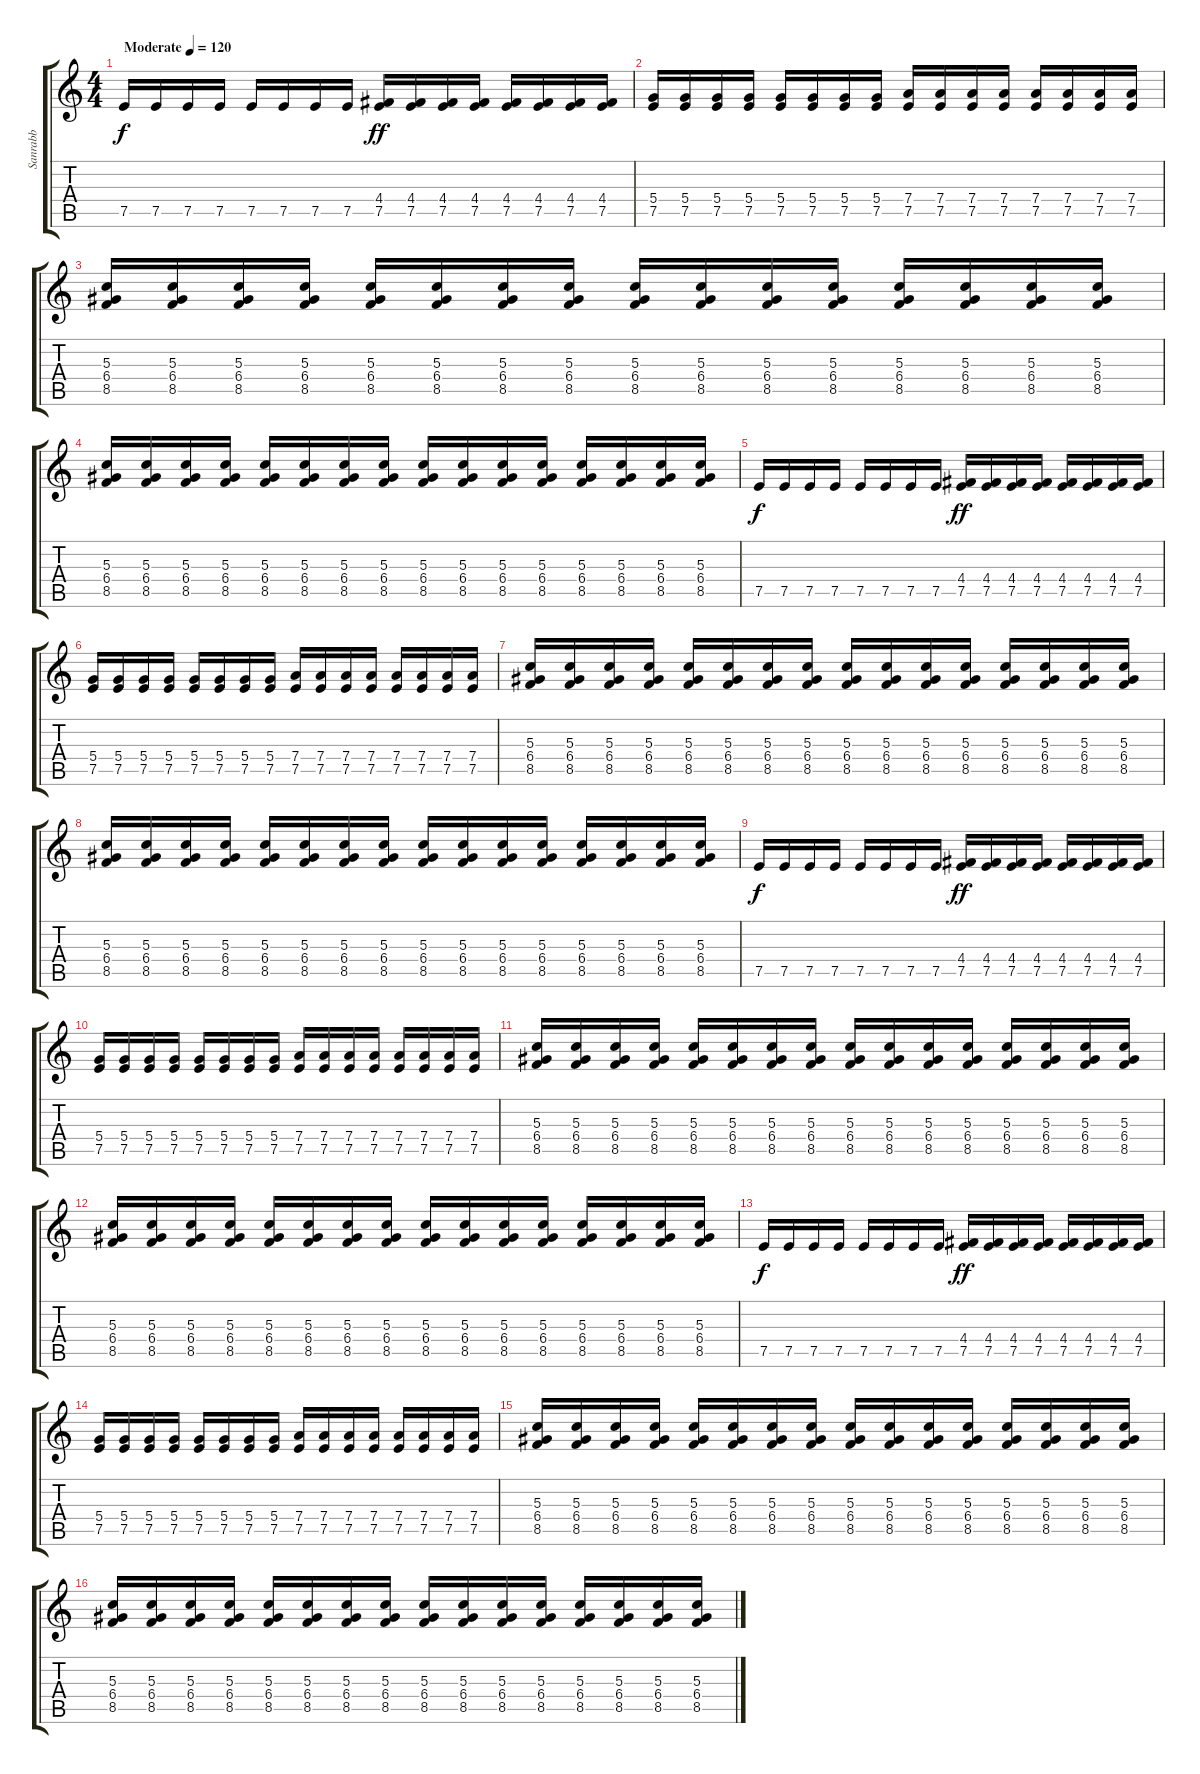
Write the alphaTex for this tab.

\track ("Sanrabb" "Sanrabb") {instrument distortionguitar}
\staff {score tabs}
\tuning (E4 B3 G3 D3 A2 E2) {hide}
\ts (4 4)
\tempo (120 "Moderate")
\tempo 155
\tempo (120 "Moderate")
\clef g2
\ks c
7.5.16{dy f instrument distortionguitar} 7.5.16 7.5.16 7.5.16 7.5.16 7.5.16 7.5.16 7.5.16 (4.4 7.5).16{dy ff} (4.4 7.5).16 (4.4 7.5).16 (4.4 7.5).16 (4.4 7.5).16 (4.4 7.5).16 (4.4 7.5).16 (4.4 7.5).16 |
(5.4 7.5).16 (5.4 7.5).16 (5.4 7.5).16 (5.4 7.5).16 (5.4 7.5).16 (5.4 7.5).16 (5.4 7.5).16 (5.4 7.5).16 (7.4 7.5).16 (7.4 7.5).16 (7.4 7.5).16 (7.4 7.5).16 (7.4 7.5).16 (7.4 7.5).16 (7.4 7.5).16 (7.4 7.5).16 |
(5.3 6.4 8.5).16 (5.3 6.4 8.5).16 (5.3 6.4 8.5).16 (5.3 6.4 8.5).16 (5.3 6.4 8.5).16 (5.3 6.4 8.5).16 (5.3 6.4 8.5).16 (5.3 6.4 8.5).16 (5.3 6.4 8.5).16 (5.3 6.4 8.5).16 (5.3 6.4 8.5).16 (5.3 6.4 8.5).16 (5.3 6.4 8.5).16 (5.3 6.4 8.5).16 (5.3 6.4 8.5).16 (5.3 6.4 8.5).16 |
(5.3 6.4 8.5).16 (5.3 6.4 8.5).16 (5.3 6.4 8.5).16 (5.3 6.4 8.5).16 (5.3 6.4 8.5).16 (5.3 6.4 8.5).16 (5.3 6.4 8.5).16 (5.3 6.4 8.5).16 (5.3 6.4 8.5).16 (5.3 6.4 8.5).16 (5.3 6.4 8.5).16 (5.3 6.4 8.5).16 (5.3 6.4 8.5).16 (5.3 6.4 8.5).16 (5.3 6.4 8.5).16 (5.3 6.4 8.5).16 |
7.5.16{dy f} 7.5.16 7.5.16 7.5.16 7.5.16 7.5.16 7.5.16 7.5.16 (4.4 7.5).16{dy ff} (4.4 7.5).16 (4.4 7.5).16 (4.4 7.5).16 (4.4 7.5).16 (4.4 7.5).16 (4.4 7.5).16 (4.4 7.5).16 |
(5.4 7.5).16 (5.4 7.5).16 (5.4 7.5).16 (5.4 7.5).16 (5.4 7.5).16 (5.4 7.5).16 (5.4 7.5).16 (5.4 7.5).16 (7.4 7.5).16 (7.4 7.5).16 (7.4 7.5).16 (7.4 7.5).16 (7.4 7.5).16 (7.4 7.5).16 (7.4 7.5).16 (7.4 7.5).16 |
(5.3 6.4 8.5).16 (5.3 6.4 8.5).16 (5.3 6.4 8.5).16 (5.3 6.4 8.5).16 (5.3 6.4 8.5).16 (5.3 6.4 8.5).16 (5.3 6.4 8.5).16 (5.3 6.4 8.5).16 (5.3 6.4 8.5).16 (5.3 6.4 8.5).16 (5.3 6.4 8.5).16 (5.3 6.4 8.5).16 (5.3 6.4 8.5).16 (5.3 6.4 8.5).16 (5.3 6.4 8.5).16 (5.3 6.4 8.5).16 |
(5.3 6.4 8.5).16 (5.3 6.4 8.5).16 (5.3 6.4 8.5).16 (5.3 6.4 8.5).16 (5.3 6.4 8.5).16 (5.3 6.4 8.5).16 (5.3 6.4 8.5).16 (5.3 6.4 8.5).16 (5.3 6.4 8.5).16 (5.3 6.4 8.5).16 (5.3 6.4 8.5).16 (5.3 6.4 8.5).16 (5.3 6.4 8.5).16 (5.3 6.4 8.5).16 (5.3 6.4 8.5).16 (5.3 6.4 8.5).16 |
7.5.16{dy f} 7.5.16 7.5.16 7.5.16 7.5.16 7.5.16 7.5.16 7.5.16 (4.4 7.5).16{dy ff} (4.4 7.5).16 (4.4 7.5).16 (4.4 7.5).16 (4.4 7.5).16 (4.4 7.5).16 (4.4 7.5).16 (4.4 7.5).16 |
(5.4 7.5).16 (5.4 7.5).16 (5.4 7.5).16 (5.4 7.5).16 (5.4 7.5).16 (5.4 7.5).16 (5.4 7.5).16 (5.4 7.5).16 (7.4 7.5).16 (7.4 7.5).16 (7.4 7.5).16 (7.4 7.5).16 (7.4 7.5).16 (7.4 7.5).16 (7.4 7.5).16 (7.4 7.5).16 |
(5.3 6.4 8.5).16 (5.3 6.4 8.5).16 (5.3 6.4 8.5).16 (5.3 6.4 8.5).16 (5.3 6.4 8.5).16 (5.3 6.4 8.5).16 (5.3 6.4 8.5).16 (5.3 6.4 8.5).16 (5.3 6.4 8.5).16 (5.3 6.4 8.5).16 (5.3 6.4 8.5).16 (5.3 6.4 8.5).16 (5.3 6.4 8.5).16 (5.3 6.4 8.5).16 (5.3 6.4 8.5).16 (5.3 6.4 8.5).16 |
(5.3 6.4 8.5).16 (5.3 6.4 8.5).16 (5.3 6.4 8.5).16 (5.3 6.4 8.5).16 (5.3 6.4 8.5).16 (5.3 6.4 8.5).16 (5.3 6.4 8.5).16 (5.3 6.4 8.5).16 (5.3 6.4 8.5).16 (5.3 6.4 8.5).16 (5.3 6.4 8.5).16 (5.3 6.4 8.5).16 (5.3 6.4 8.5).16 (5.3 6.4 8.5).16 (5.3 6.4 8.5).16 (5.3 6.4 8.5).16 |
7.5.16{dy f} 7.5.16 7.5.16 7.5.16 7.5.16 7.5.16 7.5.16 7.5.16 (4.4 7.5).16{dy ff} (4.4 7.5).16 (4.4 7.5).16 (4.4 7.5).16 (4.4 7.5).16 (4.4 7.5).16 (4.4 7.5).16 (4.4 7.5).16 |
(5.4 7.5).16 (5.4 7.5).16 (5.4 7.5).16 (5.4 7.5).16 (5.4 7.5).16 (5.4 7.5).16 (5.4 7.5).16 (5.4 7.5).16 (7.4 7.5).16 (7.4 7.5).16 (7.4 7.5).16 (7.4 7.5).16 (7.4 7.5).16 (7.4 7.5).16 (7.4 7.5).16 (7.4 7.5).16 |
(5.3 6.4 8.5).16 (5.3 6.4 8.5).16 (5.3 6.4 8.5).16 (5.3 6.4 8.5).16 (5.3 6.4 8.5).16 (5.3 6.4 8.5).16 (5.3 6.4 8.5).16 (5.3 6.4 8.5).16 (5.3 6.4 8.5).16 (5.3 6.4 8.5).16 (5.3 6.4 8.5).16 (5.3 6.4 8.5).16 (5.3 6.4 8.5).16 (5.3 6.4 8.5).16 (5.3 6.4 8.5).16 (5.3 6.4 8.5).16 |
(5.3 6.4 8.5).16 (5.3 6.4 8.5).16 (5.3 6.4 8.5).16 (5.3 6.4 8.5).16 (5.3 6.4 8.5).16 (5.3 6.4 8.5).16 (5.3 6.4 8.5).16 (5.3 6.4 8.5).16 (5.3 6.4 8.5).16 (5.3 6.4 8.5).16 (5.3 6.4 8.5).16 (5.3 6.4 8.5).16 (5.3 6.4 8.5).16 (5.3 6.4 8.5).16 (5.3 6.4 8.5).16 (5.3 6.4 8.5).16
